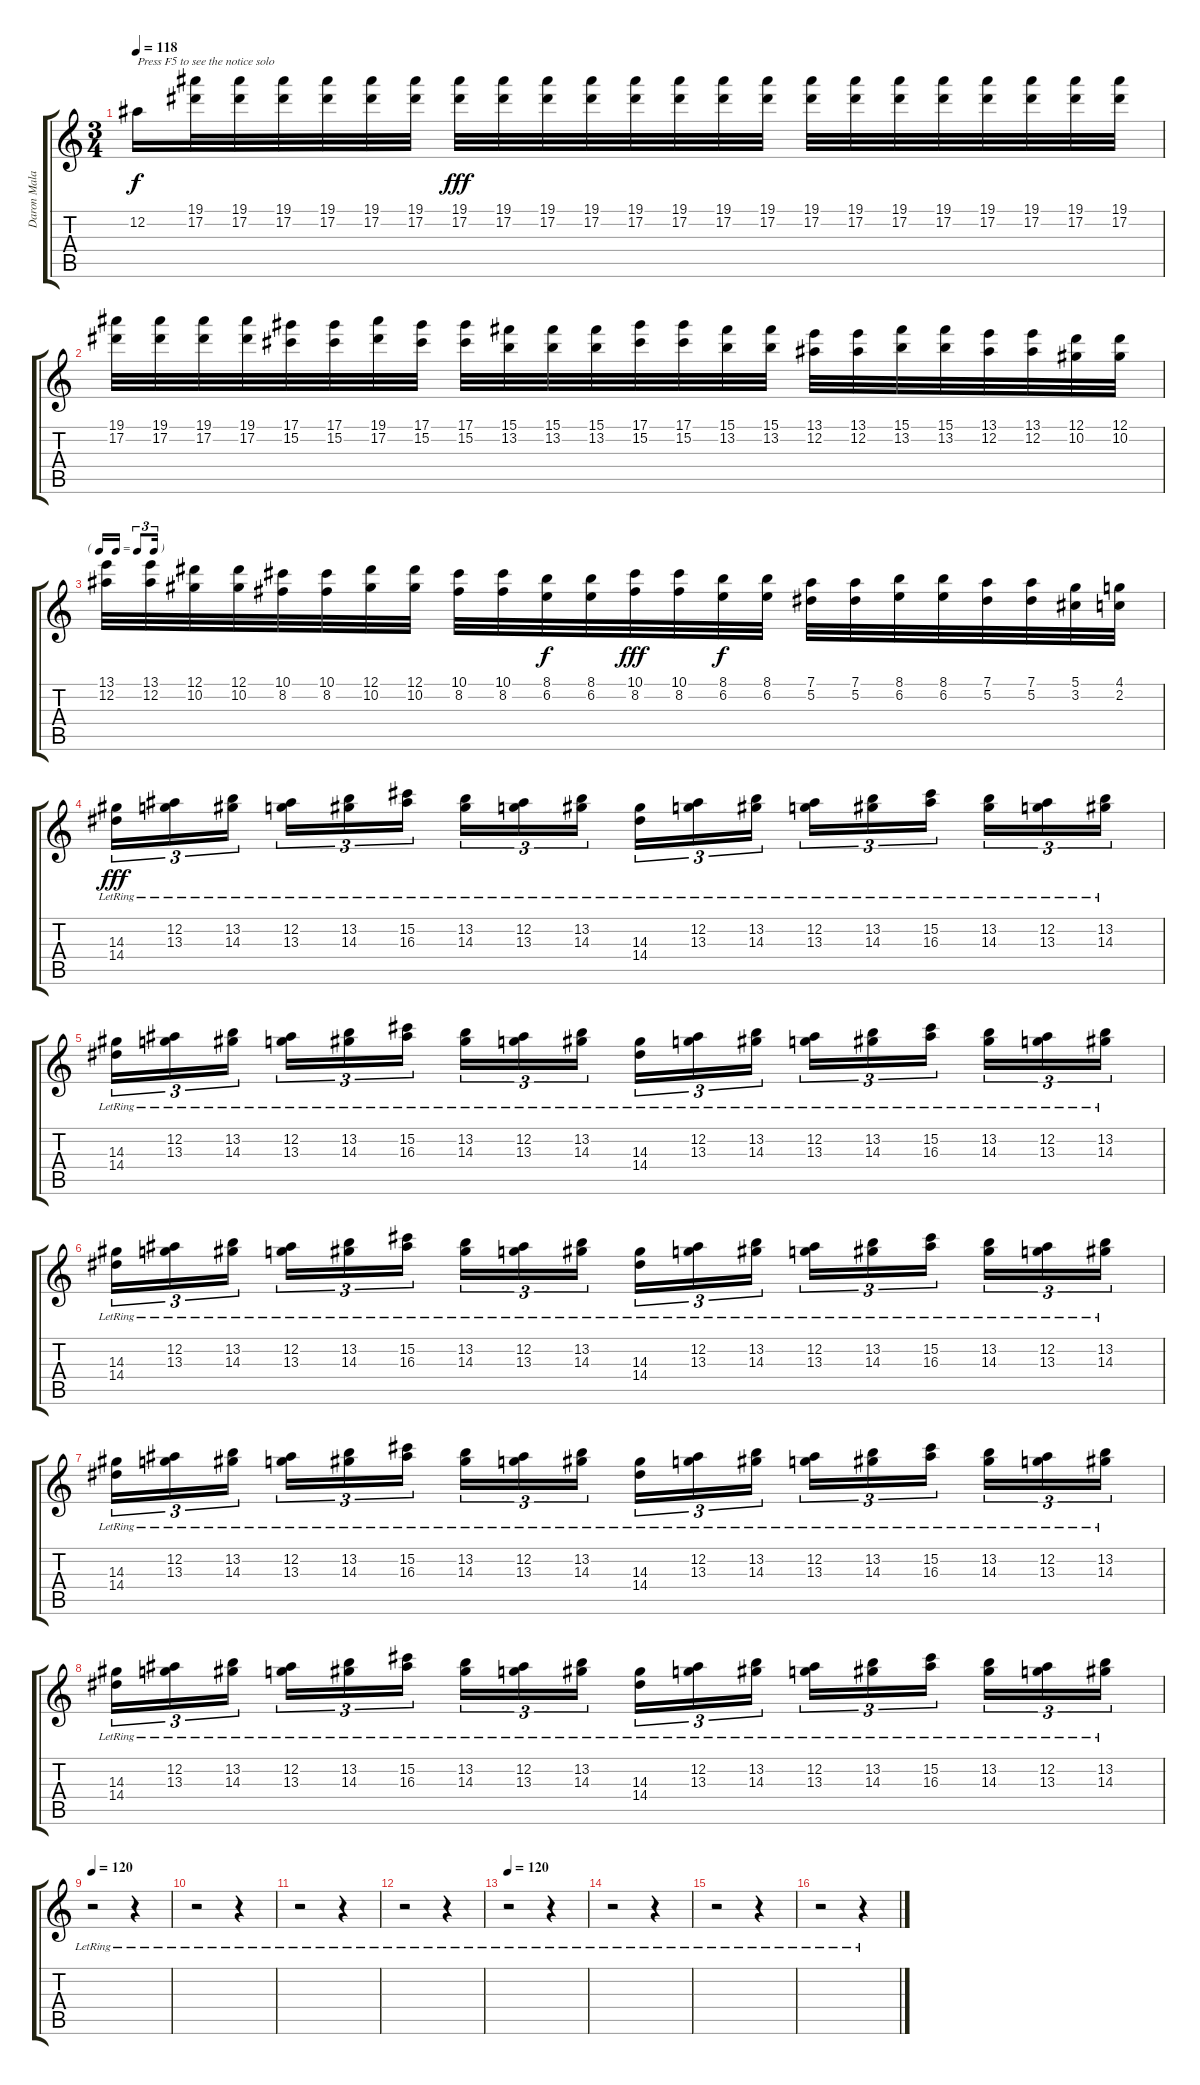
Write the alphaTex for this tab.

\track ("Daron Malakian" "Daron Mala") {instrument distortionguitar}
\staff {score tabs}
\tuning (Eb4 Bb3 Gb3 Db3 Ab2 Db2) {hide}
\ts (3 4)
\tempo 118
\clef g2
\ks c
12.2.16{txt "Press F5 to see the notice solo" dy f} (19.1 17.2).32 (19.1 17.2).32 (19.1 17.2).32 (19.1 17.2).32 (19.1 17.2).32 (19.1 17.2).32 (19.1 17.2).32{dy fff} (19.1 17.2).32 (19.1 17.2).32 (19.1 17.2).32 (19.1 17.2).32 (19.1 17.2).32 (19.1 17.2).32 (19.1 17.2).32 (19.1 17.2).32 (19.1 17.2).32 (19.1 17.2).32 (19.1 17.2).32 (19.1 17.2).32 (19.1 17.2).32 (19.1 17.2).32 (19.1 17.2).32 |
(19.1 17.2).32 (19.1 17.2).32 (19.1 17.2).32 (19.1 17.2).32 (17.1 15.2).32 (17.1 15.2).32 (19.1 17.2).32 (17.1 15.2).32 (17.1 15.2).32 (15.1 13.2).32 (15.1 13.2).32 (15.1 13.2).32 (17.1 15.2).32 (17.1 15.2).32 (15.1 13.2).32 (15.1 13.2).32 (13.1 12.2).32 (13.1 12.2).32 (15.1 13.2).32 (15.1 13.2).32 (13.1 12.2).32 (13.1 12.2).32 (12.1 10.2).32 (12.1 10.2).32 |
\tf triplet16th
(13.1 12.2).32 (13.1 12.2).32 (12.1 10.2).32 (12.1 10.2).32 (10.1 8.2).32 (10.1 8.2).32 (12.1 10.2).32 (12.1 10.2).32 (10.1 8.2).32 (10.1 8.2).32 (8.1 6.2).32{dy f} (8.1 6.2).32 (10.1 8.2).32{dy fff} (10.1 8.2).32 (8.1 6.2).32{dy f} (8.1 6.2).32 (7.1 5.2).32 (7.1 5.2).32 (8.1 6.2).32 (8.1 6.2).32 (7.1 5.2).32 (7.1 5.2).32 (5.1 3.2).32 (4.1 2.2).32 |
(14.3{lr} 14.4).16{tu (3 2) dy fff} (12.2{lr} 13.3).16{tu (3 2)} (13.2{lr} 14.3).16{tu (3 2) beam splitsecondary} (12.2{lr} 13.3).16{tu (3 2)} (13.2{lr} 14.3).16{tu (3 2)} (15.2{lr} 16.3).16{tu (3 2)} (13.2{lr} 14.3).16{tu (3 2)} (12.2{lr} 13.3).16{tu (3 2)} (13.2{lr} 14.3).16{tu (3 2) beam splitsecondary} (14.3{lr} 14.4).16{tu (3 2)} (12.2{lr} 13.3).16{tu (3 2)} (13.2{lr} 14.3).16{tu (3 2)} (12.2{lr} 13.3).16{tu (3 2)} (13.2{lr} 14.3).16{tu (3 2)} (15.2{lr} 16.3).16{tu (3 2) beam splitsecondary} (13.2{lr} 14.3).16{tu (3 2)} (12.2{lr} 13.3).16{tu (3 2)} (13.2{lr} 14.3).16{tu (3 2)} |
(14.3{lr} 14.4).16{tu (3 2)} (12.2{lr} 13.3).16{tu (3 2)} (13.2{lr} 14.3).16{tu (3 2) beam splitsecondary} (12.2{lr} 13.3).16{tu (3 2)} (13.2{lr} 14.3).16{tu (3 2)} (15.2{lr} 16.3).16{tu (3 2)} (13.2{lr} 14.3).16{tu (3 2)} (12.2{lr} 13.3).16{tu (3 2)} (13.2{lr} 14.3).16{tu (3 2) beam splitsecondary} (14.3{lr} 14.4).16{tu (3 2)} (12.2{lr} 13.3).16{tu (3 2)} (13.2{lr} 14.3).16{tu (3 2)} (12.2{lr} 13.3).16{tu (3 2)} (13.2{lr} 14.3).16{tu (3 2)} (15.2{lr} 16.3).16{tu (3 2) beam splitsecondary} (13.2{lr} 14.3).16{tu (3 2)} (12.2{lr} 13.3).16{tu (3 2)} (13.2{lr} 14.3).16{tu (3 2)} |
(14.3{lr} 14.4).16{tu (3 2)} (12.2{lr} 13.3).16{tu (3 2)} (13.2{lr} 14.3).16{tu (3 2) beam splitsecondary} (12.2{lr} 13.3).16{tu (3 2)} (13.2{lr} 14.3).16{tu (3 2)} (15.2{lr} 16.3).16{tu (3 2)} (13.2{lr} 14.3).16{tu (3 2)} (12.2{lr} 13.3).16{tu (3 2)} (13.2{lr} 14.3).16{tu (3 2) beam splitsecondary} (14.3{lr} 14.4).16{tu (3 2)} (12.2{lr} 13.3).16{tu (3 2)} (13.2{lr} 14.3).16{tu (3 2)} (12.2{lr} 13.3).16{tu (3 2)} (13.2{lr} 14.3).16{tu (3 2)} (15.2{lr} 16.3).16{tu (3 2) beam splitsecondary} (13.2{lr} 14.3).16{tu (3 2)} (12.2{lr} 13.3).16{tu (3 2)} (13.2{lr} 14.3).16{tu (3 2)} |
(14.3{lr} 14.4).16{tu (3 2)} (12.2{lr} 13.3).16{tu (3 2)} (13.2{lr} 14.3).16{tu (3 2) beam splitsecondary} (12.2{lr} 13.3).16{tu (3 2)} (13.2{lr} 14.3).16{tu (3 2)} (15.2{lr} 16.3).16{tu (3 2)} (13.2{lr} 14.3).16{tu (3 2)} (12.2{lr} 13.3).16{tu (3 2)} (13.2{lr} 14.3).16{tu (3 2) beam splitsecondary} (14.3{lr} 14.4).16{tu (3 2)} (12.2{lr} 13.3).16{tu (3 2)} (13.2{lr} 14.3).16{tu (3 2)} (12.2{lr} 13.3).16{tu (3 2)} (13.2{lr} 14.3).16{tu (3 2)} (15.2{lr} 16.3).16{tu (3 2) beam splitsecondary} (13.2{lr} 14.3).16{tu (3 2)} (12.2{lr} 13.3).16{tu (3 2)} (13.2{lr} 14.3).16{tu (3 2)} |
(14.3{lr} 14.4).16{tu (3 2)} (12.2{lr} 13.3).16{tu (3 2)} (13.2{lr} 14.3).16{tu (3 2) beam splitsecondary} (12.2{lr} 13.3).16{tu (3 2)} (13.2{lr} 14.3).16{tu (3 2)} (15.2{lr} 16.3).16{tu (3 2)} (13.2{lr} 14.3).16{tu (3 2)} (12.2{lr} 13.3).16{tu (3 2)} (13.2{lr} 14.3).16{tu (3 2) beam splitsecondary} (14.3{lr} 14.4).16{tu (3 2)} (12.2{lr} 13.3).16{tu (3 2)} (13.2{lr} 14.3).16{tu (3 2)} (12.2{lr} 13.3).16{tu (3 2)} (13.2{lr} 14.3).16{tu (3 2)} (15.2{lr} 16.3).16{tu (3 2) beam splitsecondary} (13.2{lr} 14.3).16{tu (3 2)} (12.2{lr} 13.3).16{tu (3 2)} (13.2{lr} 14.3).16{tu (3 2)} |
\tempo 120
r.2 r.4 |
r.2 r.4 |
r.2 r.4 |
r.2 r.4 |
\tempo 120
r.2 r.4 |
r.2 r.4 |
r.2 r.4 |
r.2 r.4
